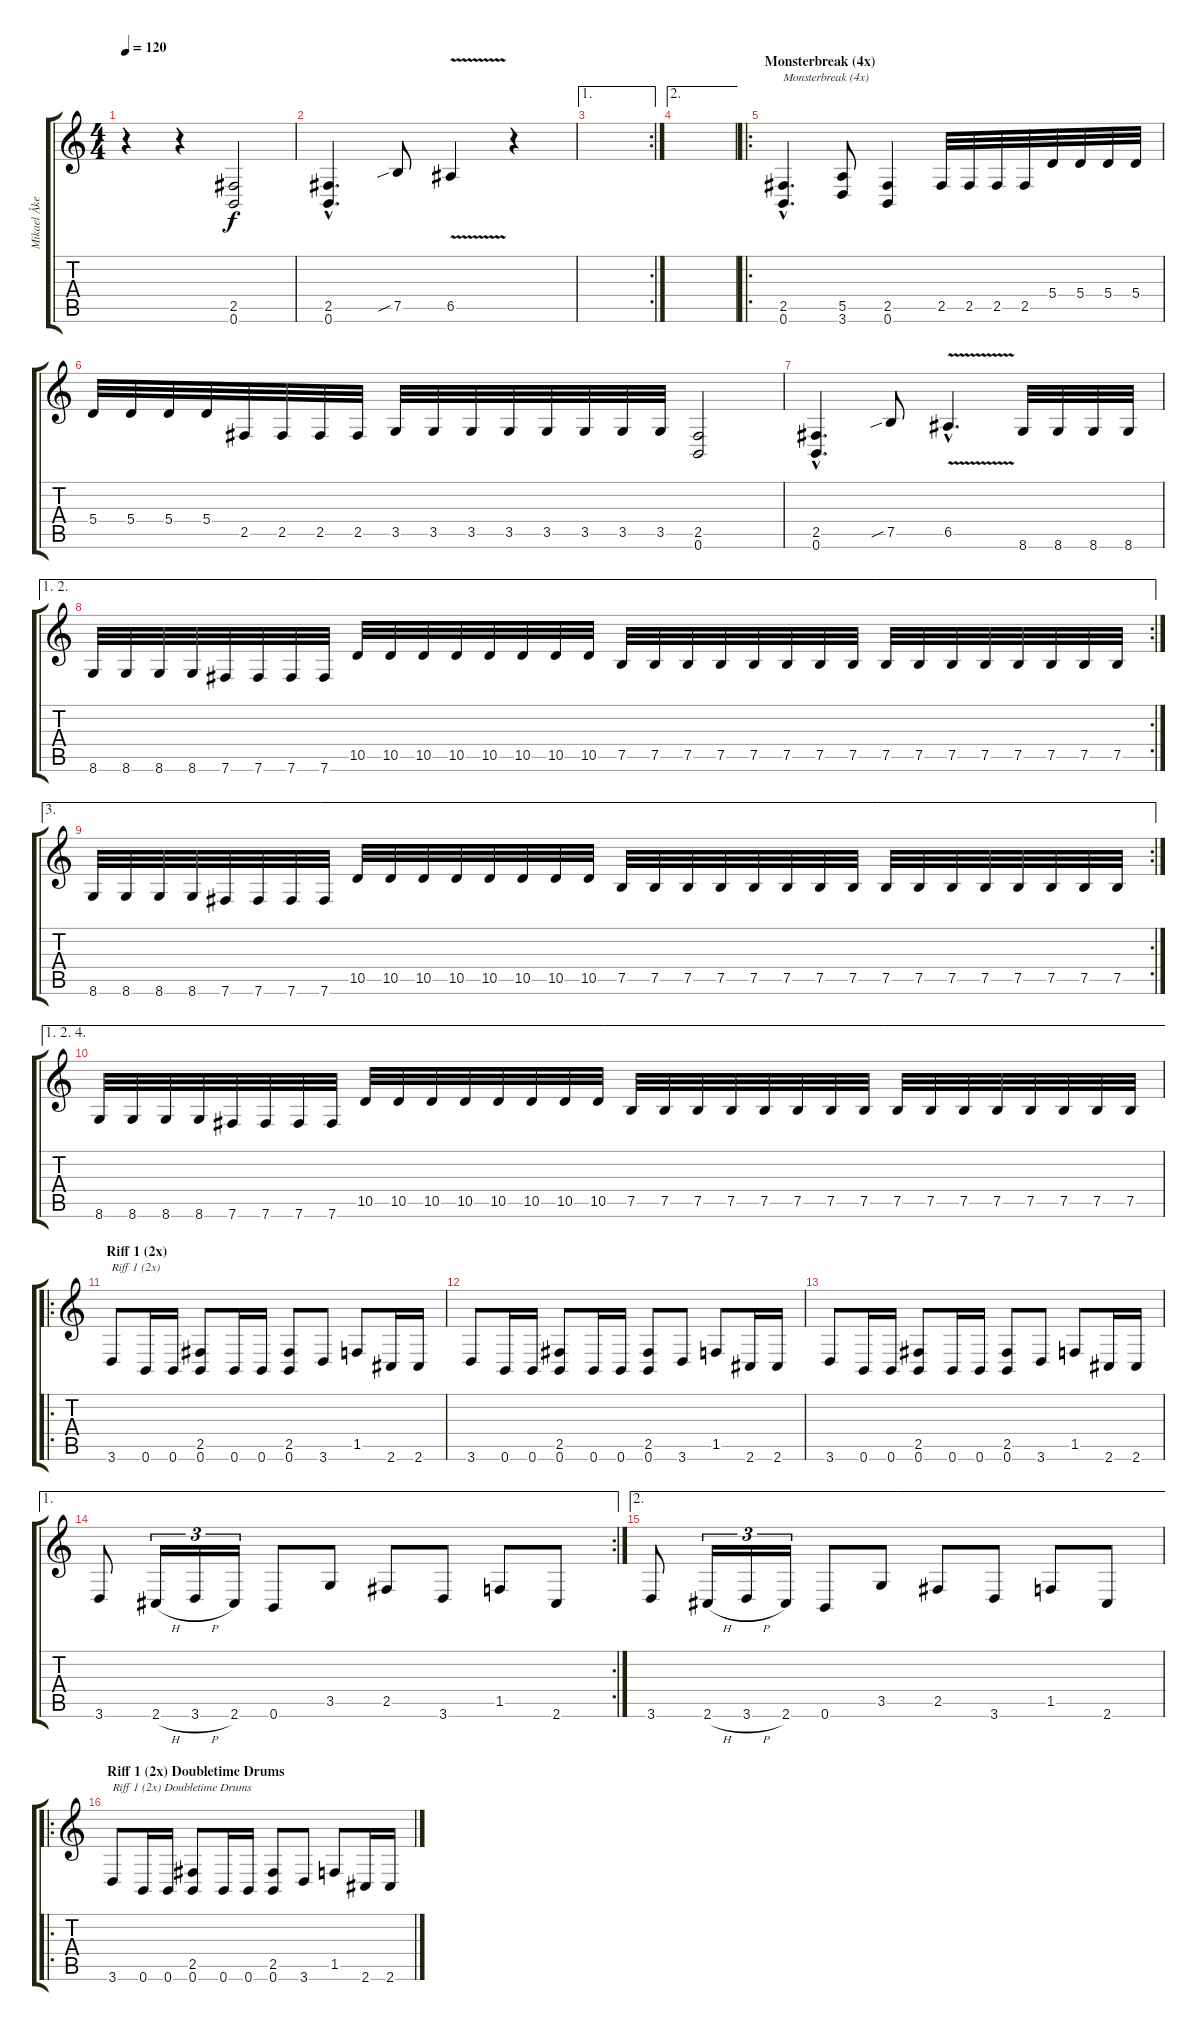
\track ("Mikael Åkerfeldt" "Mikael Åke") {instrument overdrivenguitar}
\staff {score tabs}
\tuning (B3 Gb3 D3 A2 E2 B1) {hide}
\ts (4 4)
\tempo 120
\clef g2
\ks c
r.4{dy f} r.4 (2.5 0.6).2 |
(2.5{hac} 0.6{hac}).4{d} 7.5{sib}.8 6.5{v}.4 r.4 |
\ae 1
\rc 2
|
\ae 2
|
\ro
\section ("" "Monsterbreak (4x)")
(2.5{hac} 0.6{hac}).4{d txt "Monsterbreak (4x)"} (5.5 3.6).8 (2.5 0.6).4 2.5.32 2.5.32 2.5.32 2.5.32 5.4.32 5.4.32 5.4.32 5.4.32 |
5.4.32 5.4.32 5.4.32 5.4.32 2.5.32 2.5.32 2.5.32 2.5.32 3.5.32 3.5.32 3.5.32 3.5.32 3.5.32 3.5.32 3.5.32 3.5.32 (2.5 0.6).2 |
(2.5{hac} 0.6{hac}).4{d} 7.5{sib}.8 6.5{v hac}.4{d} 8.6.32 8.6.32 8.6.32 8.6.32 |
\ae (1 2)
\rc 2
8.6.32 8.6.32 8.6.32 8.6.32 7.6.32 7.6.32 7.6.32 7.6.32 10.5.32 10.5.32 10.5.32 10.5.32 10.5.32 10.5.32 10.5.32 10.5.32 7.5.32 7.5.32 7.5.32 7.5.32 7.5.32 7.5.32 7.5.32 7.5.32 7.5.32 7.5.32 7.5.32 7.5.32 7.5.32 7.5.32 7.5.32 7.5.32 |
\ae 3
\rc 2
8.6.32 8.6.32 8.6.32 8.6.32 7.6.32 7.6.32 7.6.32 7.6.32 10.5.32 10.5.32 10.5.32 10.5.32 10.5.32 10.5.32 10.5.32 10.5.32 7.5.32 7.5.32 7.5.32 7.5.32 7.5.32 7.5.32 7.5.32 7.5.32 7.5.32 7.5.32 7.5.32 7.5.32 7.5.32 7.5.32 7.5.32 7.5.32 |
\ae (1 2 4)
8.6.32 8.6.32 8.6.32 8.6.32 7.6.32 7.6.32 7.6.32 7.6.32 10.5.32 10.5.32 10.5.32 10.5.32 10.5.32 10.5.32 10.5.32 10.5.32 7.5.32 7.5.32 7.5.32 7.5.32 7.5.32 7.5.32 7.5.32 7.5.32 7.5.32 7.5.32 7.5.32 7.5.32 7.5.32 7.5.32 7.5.32 7.5.32 |
\ro
\section ("" "Riff 1 (2x)")
3.6.8{txt "Riff 1 (2x)"} 0.6.16 0.6.16 (2.5 0.6).8 0.6.16 0.6.16 (2.5 0.6).8 3.6.8 1.5.8 2.6.16 2.6.16 |
3.6.8 0.6.16 0.6.16 (2.5 0.6).8 0.6.16 0.6.16 (2.5 0.6).8 3.6.8 1.5.8 2.6.16 2.6.16 |
3.6.8 0.6.16 0.6.16 (2.5 0.6).8 0.6.16 0.6.16 (2.5 0.6).8 3.6.8 1.5.8 2.6.16 2.6.16 |
\ae 1
\rc 2
3.6.8 2.6{h}.16{tu (3 2)} 3.6{h}.16{tu (3 2)} 2.6.16{tu (3 2)} 0.6.8 3.5.8 2.5.8 3.6.8 1.5.8 2.6.8 |
\ae 2
3.6.8 2.6{h}.16{tu (3 2)} 3.6{h}.16{tu (3 2)} 2.6.16{tu (3 2)} 0.6.8 3.5.8 2.5.8 3.6.8 1.5.8 2.6.8 |
\ro
\section ("" "Riff 1 (2x) Doubletime Drums")
3.6.8{txt "Riff 1 (2x) Doubletime Drums"} 0.6.16 0.6.16 (2.5 0.6).8 0.6.16 0.6.16 (2.5 0.6).8 3.6.8 1.5.8 2.6.16 2.6.16
